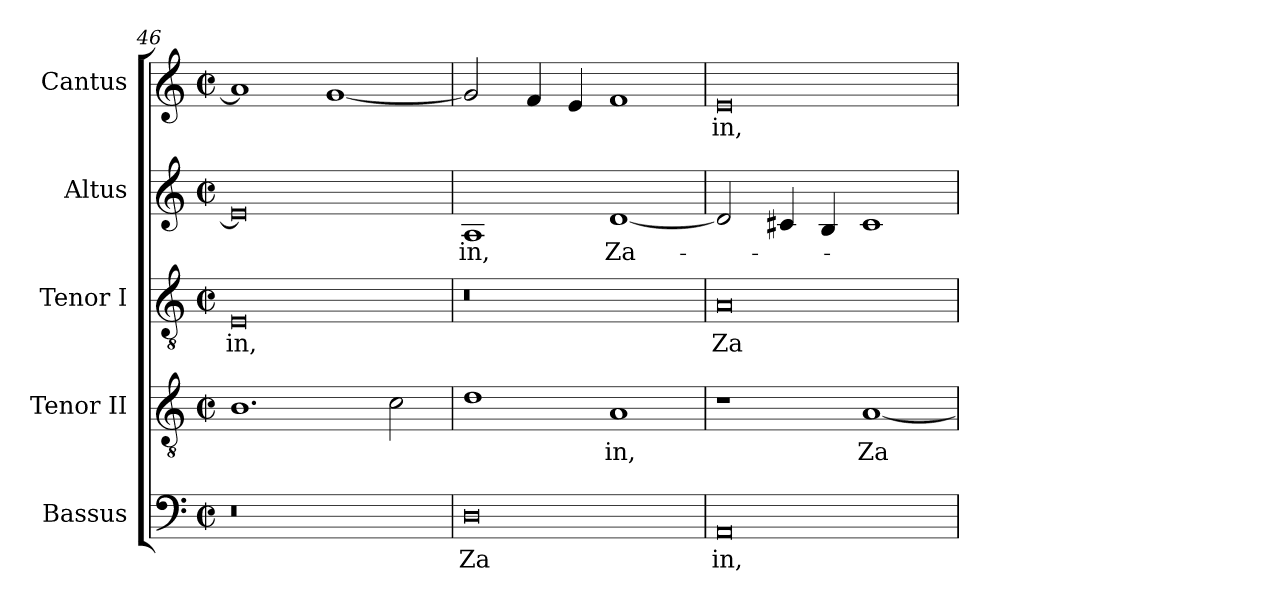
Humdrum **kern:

**kern	**text	**kern	**text	**kern	**text	**kern	**text	**kern	**text
*part5	*part5	*part4	*part4	*part3	*part3	*part2	*part2	*part1	*part1
*staff5	*staff5	*staff4	*staff4	*staff3	*staff3	*staff2	*staff2	*staff1	*staff1
*I"Bassus	*	*I"Tenor II	*	*I"Tenor I	*	*I"Altus	*	*I"Cantus	*
*clefF4	*	*clefGv2	*	*clefGv2	*	*clefG2	*	*clefG2	*
*M2/2	*	*M2/2	*	*M2/2	*	*M2/2	*	*M2/2	*
*met(c|)	*	*met(c|)	*	*met(c|)	*	*met(c|)	*	*met(c|)	*
=46	=46	=46	=46	=46	=46	=46	=46	=46	=46
!	!	!	!	!	!LO:LY:b:cj	!	!	!	!
0r	.	1.B	.	0E	-in,	0e]	.	1a]	.
.	.	.	.	.	.	.	.	[<1g	.
.	.	2c\	.	.	.	.	.	.	.
=47	=47	=47	=47	=47	=47	=47	=47	=47	=47
!	!LO:LY:b:cj	!	!	!	!	!	!LO:LY:b:cj	!	!
0D	Za	1d	.	0r	.	1A	-in,	2g/]	.
.	.	.	.	.	.	.	.	4f/	.
.	.	.	.	.	.	.	.	4e/	.
!	!	!	!LO:LY:b:cj	!	!	!	!LO:LY:b:cj	!	!
.	.	1A	-in,	.	.	[<1d	Za-	1f	.
=48	=48	=48	=48	=48	=48	=48	=48	=48	=48
!	!LO:LY:b:cj	!	!	!	!LO:LY:b:cj	!	!	!	!LO:LY:b:cj
0AA	in,	1r	.	0A	Za-	2d/]	.	0e	-in,
.	.	.	.	.	.	4c#X/	.	.	.
.	.	.	.	.	.	4B/	.	.	.
!	!	!	!LO:LY:b:cj	!	!	!	!	!	!
.	.	[<1A	Za-	.	.	1c#	.	.	.
=	=	=	=	=	=	=	=	=	=
*-	*-	*-	*-	*-	*-	*-	*-	*-	*-
